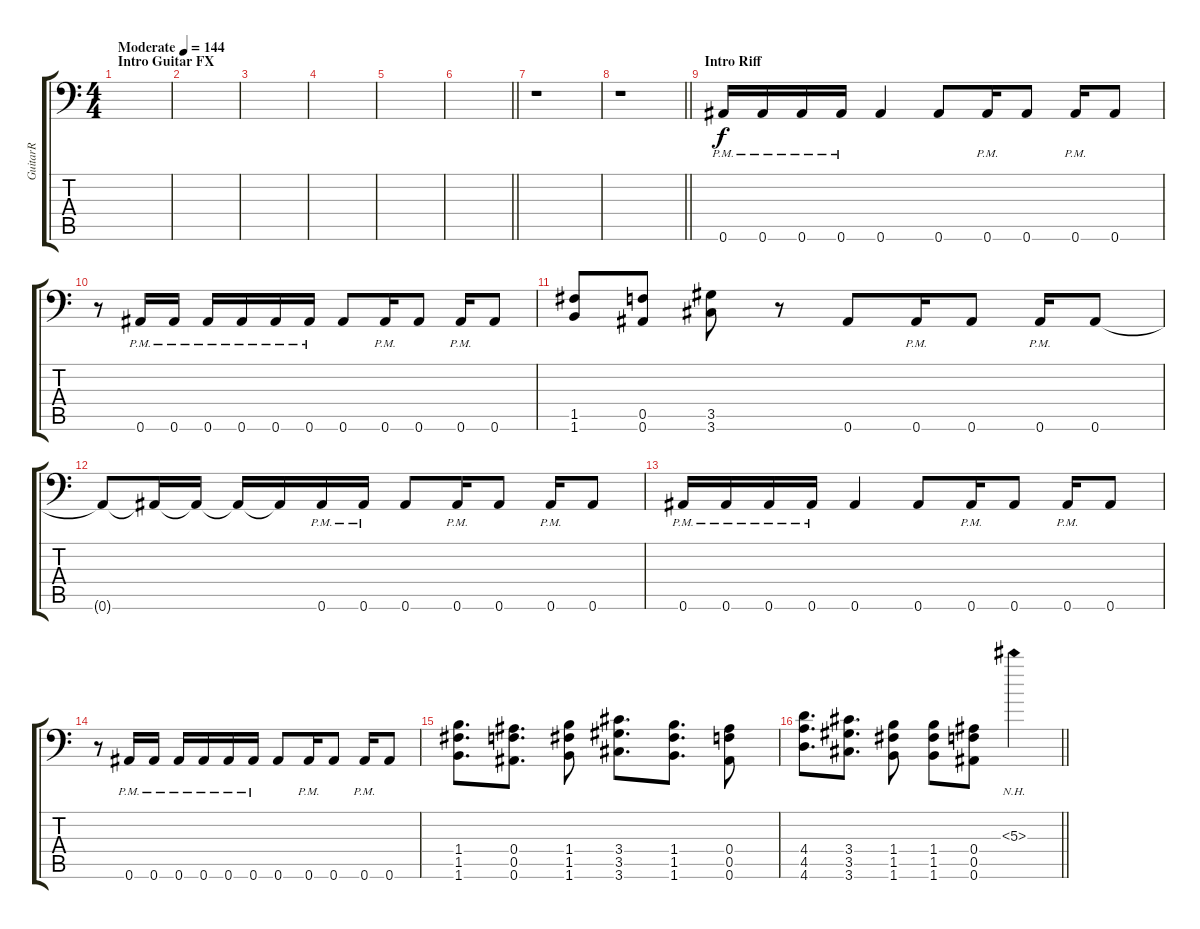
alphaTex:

\track ("GuitarR" "GuitarR") {instrument distortionguitar}
\staff {score tabs}
\tuning (C4 G3 Eb3 Bb2 F2 Bb1) {hide}
\ts (4 4)
\section ("" "Intro Guitar FX")
\tempo (144 "Moderate")
\clef f4
\ks c
|
|
|
|
|
\barLineRight lightlight
|
\section ("" "")
r.1 |
\barLineRight lightlight
r.1 |
\section ("" "Intro Riff")
0.6{pm}.16 0.6{pm}.16 0.6{pm}.16 0.6{pm}.16 0.6.4 0.6.8 0.6{pm}.16 0.6.8 0.6{pm}.16 0.6.8 |
r.8 0.6{pm}.16 0.6{pm}.16 0.6{pm}.16 0.6{pm}.16 0.6{pm}.16 0.6{pm}.16 0.6.8 0.6{pm}.16 0.6.8 0.6{pm}.16 0.6.8 |
(1.5 1.6).8 (0.5 0.6).8 (3.5 3.6).8 r.8 0.6.8 0.6{pm}.16 0.6.8 0.6{pm}.16 0.6.8 |
0.6{t}.8 0.6{t}.16 0.6{t}.16 0.6{t}.16 0.6{t}.16 0.6{pm}.16 0.6{pm}.16 0.6.8 0.6{pm}.16 0.6.8 0.6{pm}.16 0.6.8 |
0.6{pm}.16 0.6{pm}.16 0.6{pm}.16 0.6{pm}.16 0.6.4 0.6.8 0.6{pm}.16 0.6.8 0.6{pm}.16 0.6.8 |
r.8 0.6{pm}.16 0.6{pm}.16 0.6{pm}.16 0.6{pm}.16 0.6{pm}.16 0.6{pm}.16 0.6.8 0.6{pm}.16 0.6.8 0.6{pm}.16 0.6.8 |
(1.4 1.5 1.6).8{d} (0.4 0.5 0.6).8{d} (1.4 1.5 1.6).8 (3.4 3.5 3.6).8{d} (1.4 1.5 1.6).8{d} (0.4 0.5 0.6).8 |
\barLineRight lightlight
(4.4 4.5 4.6).8{d} (3.4 3.5 3.6).8{d} (1.4 1.5 1.6).8 (1.4 1.5 1.6).8 (0.4 0.5 0.6).8 5.3{nh}.4
